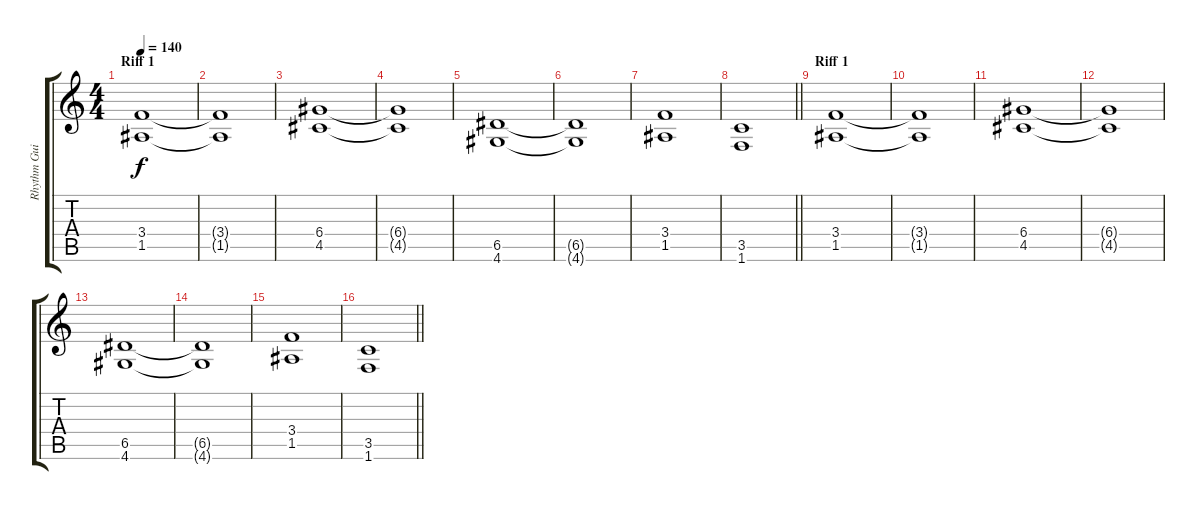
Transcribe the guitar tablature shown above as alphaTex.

\track ("Rhythm Guitar" "Rhythm Gui") {instrument distortionguitar}
\staff {score tabs}
\tuning (E4 B3 G3 D3 A2 E2) {hide}
\ts (4 4)
\section ("" "Riff 1")
\tempo 140
\clef g2
\ks c
(3.4 1.5).1{dy f} |
(3.4{t} 1.5{t}).1 |
(6.4 4.5).1 |
(6.4{t} 4.5{t}).1 |
(6.5 4.6).1 |
(6.5{t} 4.6{t}).1 |
(3.4 1.5).1 |
\barLineRight lightlight
(3.5 1.6).1 |
\section ("" "Riff 1")
(3.4 1.5).1 |
(3.4{t} 1.5{t}).1 |
(6.4 4.5).1 |
(6.4{t} 4.5{t}).1 |
(6.5 4.6).1 |
(6.5{t} 4.6{t}).1 |
(3.4 1.5).1 |
\barLineRight lightlight
(3.5 1.6).1
